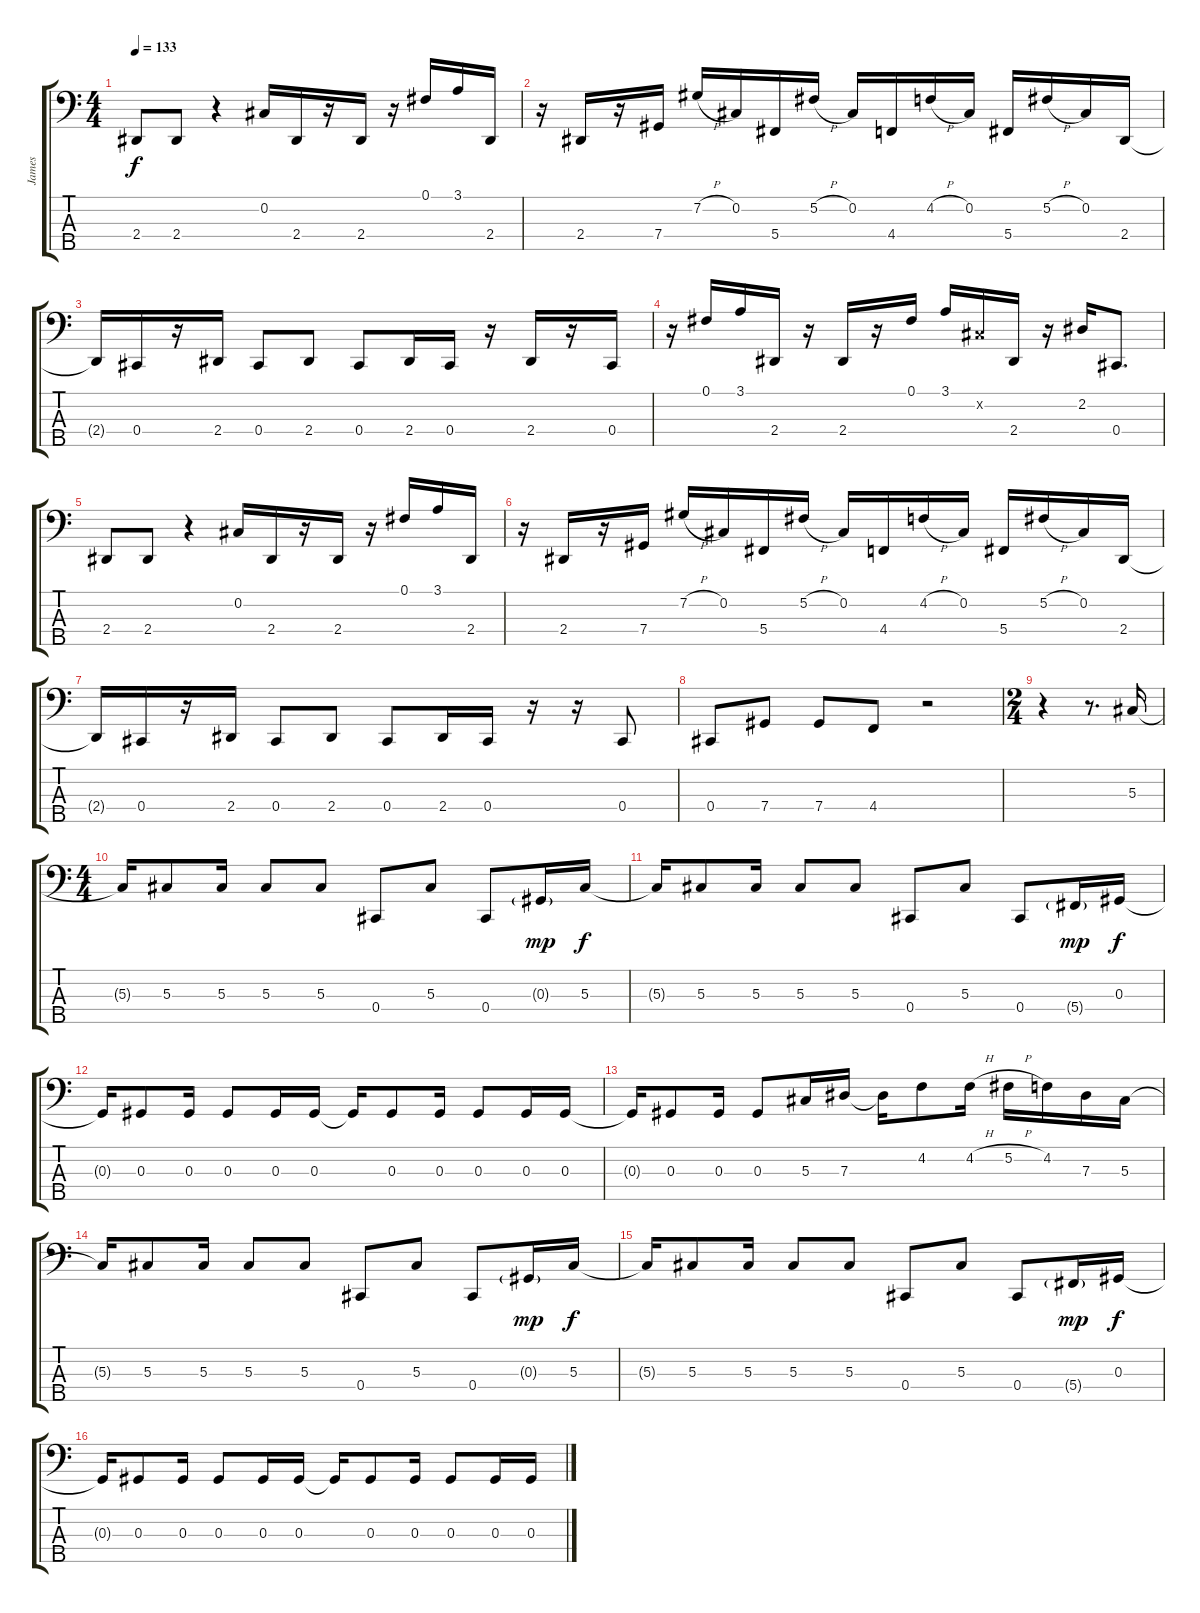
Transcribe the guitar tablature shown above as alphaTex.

\track ("James" "James") {instrument slapbass1}
\staff {score tabs}
\tuning (Gb2 Db2 Ab1 Db1 Ab0) {hide}
\ts (4 4)
\tempo 133
\clef f4
\ks c
2.4.8{dy f} 2.4.8 r.4 0.2.16 2.4.16 r.16 2.4.16 r.16 0.1.16 3.1.16 2.4.16 |
r.16 2.4.16 r.16 7.4.16 7.2{h}.16 0.2.16 5.4.16 5.2{h}.16 0.2.16 4.4.16 4.2{h}.16 0.2.16 5.4.16 5.2{h}.16 0.2.16 2.4.16 |
2.4{t}.16 0.4.16 r.16 2.4.16 0.4.8 2.4.8 0.4.8 2.4.16 0.4.16 r.16 2.4.16 r.16 0.4.16 |
r.16 0.1.16 3.1.16 2.4.16 r.16 2.4.16 r.16 0.1.16 3.1.16 0.2{x}.16 2.4.16 r.16 2.2.16 0.4.8{d} |
2.4.8 2.4.8 r.4 0.2.16 2.4.16 r.16 2.4.16 r.16 0.1.16 3.1.16 2.4.16 |
r.16 2.4.16 r.16 7.4.16 7.2{h}.16 0.2.16 5.4.16 5.2{h}.16 0.2.16 4.4.16 4.2{h}.16 0.2.16 5.4.16 5.2{h}.16 0.2.16 2.4.16 |
2.4{t}.16 0.4.16 r.16 2.4.16 0.4.8 2.4.8 0.4.8 2.4.16 0.4.16 r.16 r.16 0.4.8 |
0.4.8 7.4.8 7.4.8 4.4.8 r.2 |
\ts (2 4)
r.4 r.8{d} 5.3.16 |
\ts (4 4)
5.3{t}.16 5.3.8 5.3.16 5.3.8 5.3.8 0.4.8 5.3.8 0.4.8 0.3{g}.16{dy mp} 5.3.16{dy f} |
5.3{t}.16 5.3.8 5.3.16 5.3.8 5.3.8 0.4.8 5.3.8 0.4.8 5.4{g}.16{dy mp} 0.3.16{dy f} |
0.3{t}.16 0.3.8 0.3.16 0.3.8 0.3.16 0.3.16 0.3{t}.16 0.3.8 0.3.16 0.3.8 0.3.16 0.3.16 |
0.3{t}.16 0.3.8 0.3.16 0.3.8 5.3.16 7.3.16 7.3{t}.16 4.2.8 4.2{h}.16 5.2{h}.16 4.2.16 7.3.16 5.3.16 |
5.3{t}.16 5.3.8 5.3.16 5.3.8 5.3.8 0.4.8 5.3.8 0.4.8 0.3{g}.16{dy mp} 5.3.16{dy f} |
5.3{t}.16 5.3.8 5.3.16 5.3.8 5.3.8 0.4.8 5.3.8 0.4.8 5.4{g}.16{dy mp} 0.3.16{dy f} |
0.3{t}.16 0.3.8 0.3.16 0.3.8 0.3.16 0.3.16 0.3{t}.16 0.3.8 0.3.16 0.3.8 0.3.16 0.3.16
